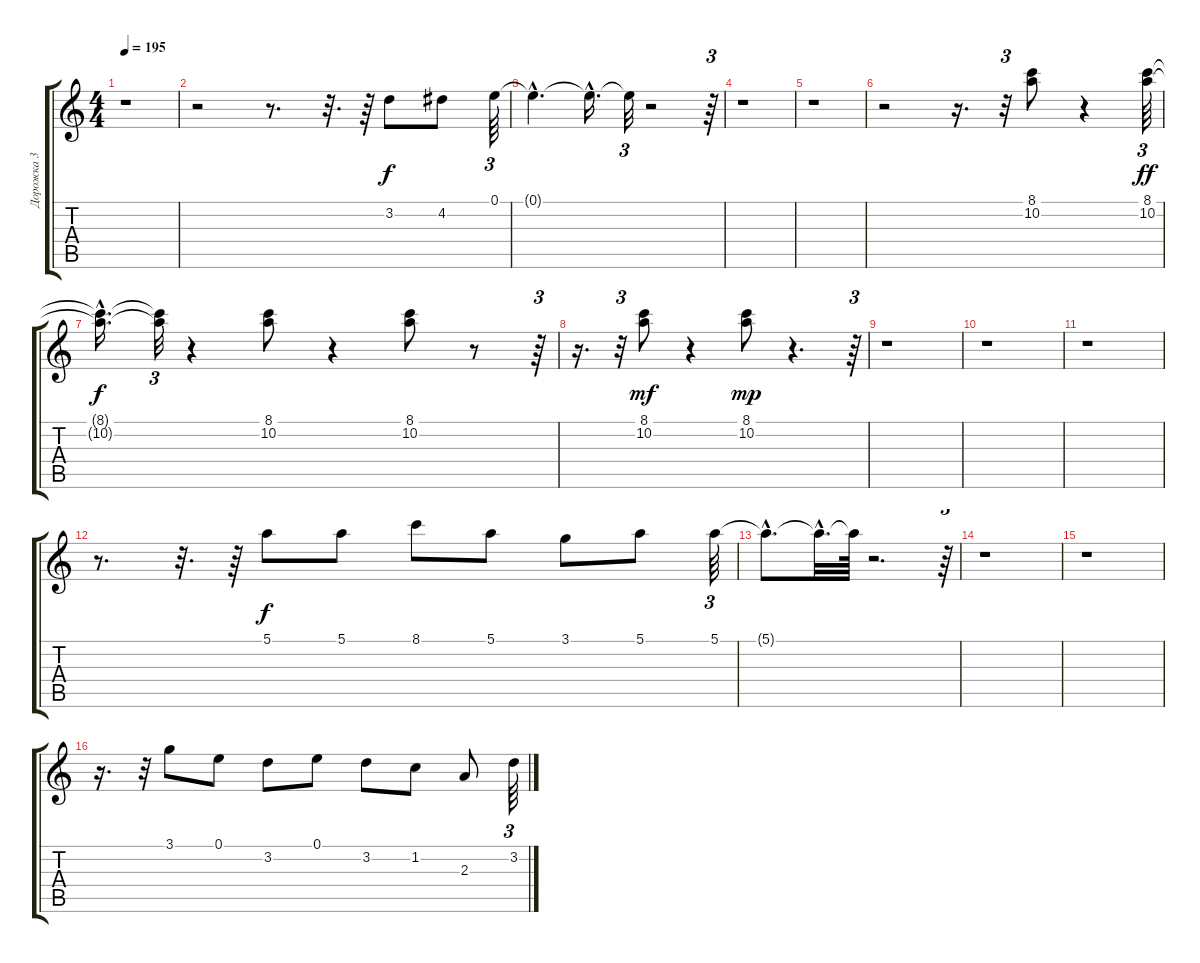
\track ("Дорожка 3" "Дорожка 3") {instrument electricguitarmuted}
\staff {score tabs}
\tuning (E4 B3 G3 D3 A2 E2) {hide}
\ts (4 4)
\tempo 195
\clef g2
\ks c
r.1{dy f} |
r.2 r.8{d} r.32{d} r.64 3.2.8 4.2.8 0.1.64{tu (3 2)} |
0.1{hac t}.4{d} 0.1{hac t}.16{d} 0.1{t}.32{tu (3 2)} r.2 r.64{tu (3 2)} |
r.1 |
r.1 |
r.2 r.16{d} r.32{tu (3 2)} (8.1 10.2).8 r.4 (8.1 10.2).64{tu (3 2) dy ff} |
(8.1{hac t} 10.2{hac t}).16{d dy f} (8.1{t} 10.2{t}).32{tu (3 2)} r.4 (8.1 10.2).8 r.4 (8.1 10.2).8 r.8 r.64{tu (3 2)} |
r.16{d} r.32{tu (3 2)} (8.1 10.2).8{dy mf} r.4 (8.1 10.2).8{dy mp} r.4{d} r.64{tu (3 2)} |
r.1 |
r.1 |
r.1 |
r.8{d} r.32{d} r.64 5.1.8{dy f} 5.1.8 8.1.8 5.1.8 3.1.8 5.1.8 5.1.64{tu (3 2)} |
5.1{hac t}.8{d} 5.1{hac t}.32{d} 5.1{t}.64 r.2{d} r.64{tu (3 2)} |
r.1 |
r.1 |
r.16{d} r.32{tu (3 2)} 3.1.8 0.1.8 3.2.8 0.1.8 3.2.8 1.2.8 2.3.8 3.2.64{tu (3 2)}
